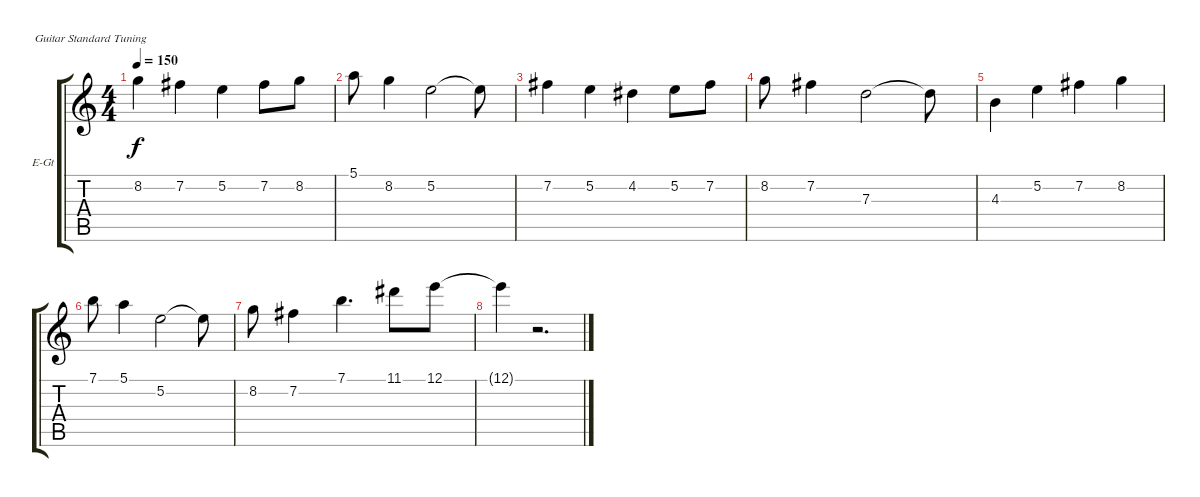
\bracketExtendMode groupsimilarinstruments
\firstSystemTrackNameOrientation horizontal
\otherSystemsTrackNameOrientation horizontal
\track ("Guitar Electric" "E-Gt") {instrument electricguitarclean}
\staff {score tabs}
\tuning (E4 B3 G3 D3 A2 E2)
\ts (4 4)
\tempo 150
\clef g2
\ks c
8.2.4{dy f} 7.2.4 5.2.4 7.2.8 8.2.8 |
5.1.8 8.2.4 5.2.2 5.2{t}.8 |
7.2.4 5.2.4 4.2.4 5.2.8 7.2.8 |
8.2.8 7.2.4 7.3.2 7.3{t}.8 |
4.3.4 5.2.4 7.2.4 8.2.4 |
7.1.8 5.1.4 5.2.2 5.2{t}.8 |
8.2.8 7.2.4 7.1.4{d} 11.1.8 12.1.8 |
12.1{t}.4 r.2{d}
